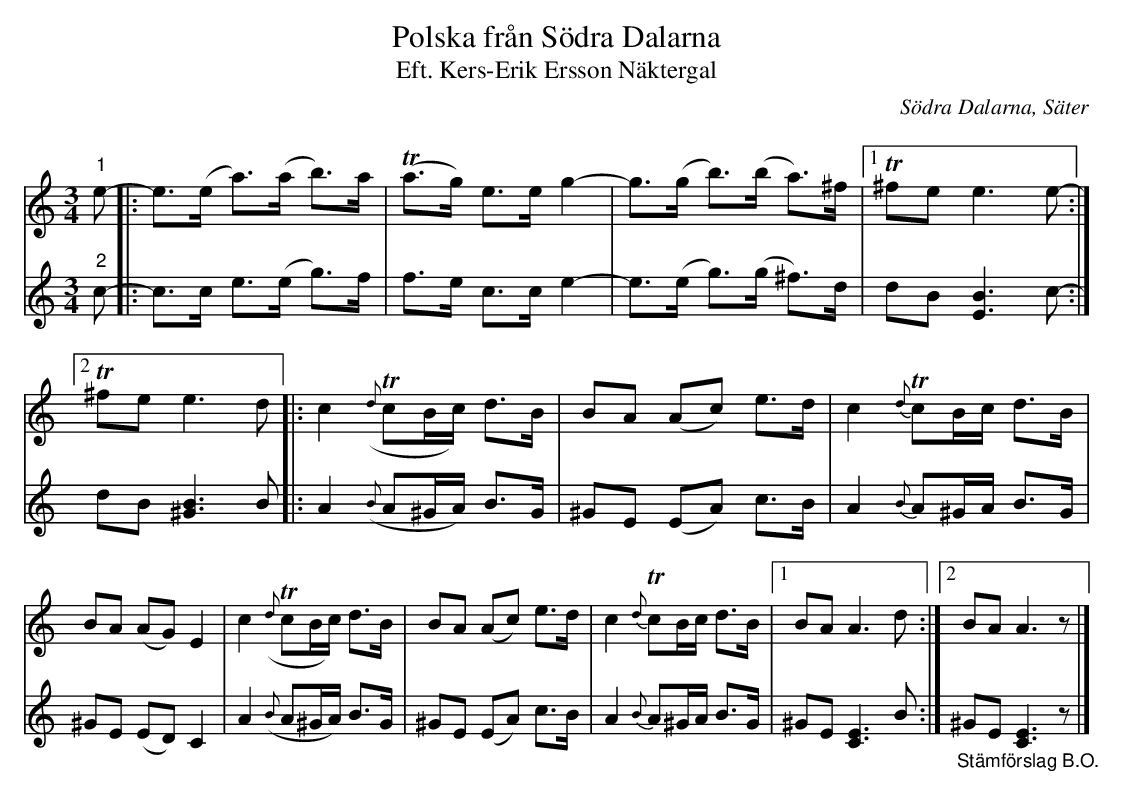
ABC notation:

X:1
T:Polska från Södra Dalarna
T:Eft. Kers-Erik Ersson Näktergal
O:Södra Dalarna, Säter
Q:90
L:1/8
M:3/4
V:1
K:Am
"^1" e- |: e>(e a>)(a b>)a |T (a>g) e>e g2- | g>(g b>)(b a>)^f |1T ^fe e3 e- :|2
T ^fe e3 d |: c2({d}T cB/c/) d>B | BA (Ac) e>d | c2{d}T cB/c/ d>B | BA (AG) E2 |
c2({d}T cB/c/) d>B | BA (Ac) e>d | c2{d}T cB/c/ d>B |1 BA A3 d :|2 BA A3 z |]
V:2
"^2" c- |: c>c e>(e g>)f | f>e c>c e2- | e>(e g>)(g ^f>)d |1 dB [EB]3 c- :|2 dB [^GB]3 B |:
A2({B} A^G/A/) B>G | ^GE (EA) c>B | A2{B} A^G/A/ B>G | ^GE (ED) C2 | A2({B} A^G/A/) B>G |
^GE (EA) c>B | A2{B} A^G/A/ B>G |1 ^GE [CE]3 B :|2"_Stämförslag B.O." ^GE [CE]3 z |]
